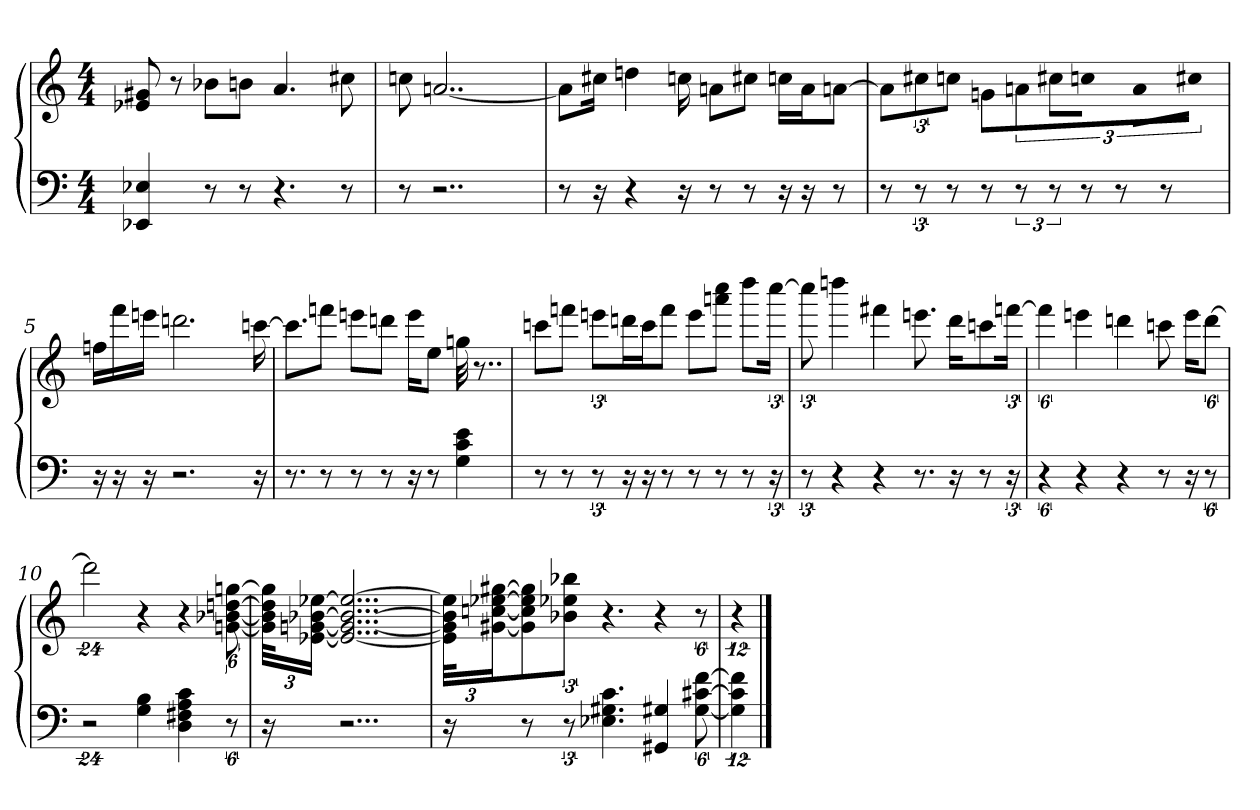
**kern	**kern
*part2	*part1
*staff2	*staff1
*clefF4	*clefG2
*M4/4	*M4/4
=1	=1
4EE-X 4E-X	8e-X 8g#X
.	8r
8r	8b-X\L
8r	8bn\J
4.r	4.a
8r	8cc#X
=2	=2
8r	8ccn
2..r	[2..an
=3	=3
8r	8a\L]
16r	16cc#X\Jk
4r	4ddn
16r	16ccn
8r	8an\L
8r	8cc#X\J
16r	16ccn\LL
16r	16a\J
8r	[8an\J
=4	=4
8r	8a\L]
12r	12cc#X\
8r	8ccn\J
8r	8gn/L
12r	12an/J
12r	12cc#X\L
8r	8ccn\J
8r	8a\L
8r	8cc#X\J
=5	=5
16r	16ffn\LL
16r	16fff\
16r	16eeen\JJ
2.r	2.dddn
16r	[16cccn
=6	=6
8.r	8.ccc\L]
8r	8fffn\J
8r	8eeen\L
8r	8dddn\J
16r	16eee\KL
8r	8ee\J
4G 4c 4e	32ggn
.	8..r
=7	=7
8r	8cccn\L
8r	8fffn\J
12r	12eeen\L
16r	16dddn\k
16r	16ccc\K
8r	8fff\J
8r	8eee\L
8r	8aaan\ 8ccccJ
8r	8dddd\L
24r	[24cccc\Jk
=8	=8
12r	12cccc]
4r	4ddddn
4r	4fff#X
8.r	8.eeen
16r	16ddd\KL
8r	8cccn\
24r	[24fffn\Jk
=9	=9
24%5r	24%5fff]
4r	4eeen
4r	4dddn
8r	8cccn
16r	16eee\KL
48%5r	[48%5ddd\J
=10	=10
48%19r	48%19ddd]
4G 4B	4r
4D 4F#X 4A 4c	4r
48%5r	[48%5gn [48%5b-X [48%5ddn [48%5ggn
=11	=11
16r	48g\] 48b-] 48dd] 48gg]KLL
.	[24e-X\ [24gn [24b-X [24ee-XJJ
2...r	2...e-_ 2...g_ 2...b-_ 2...ee-_
=12	=12
16r	48e-\] 48g] 48b-] 48ee-]KLL
.	[24g#X\ [24ccn [24ee-X [24gg#XJ
8r	8g#\] 8cc] 8ee-] 8gg#]
12r	12b-X\ 12ee-X 12bb-XJ
4.E-X 4.G#X 4.c	4.r
4GG#X 4G#X	4r
[48%5G# [48%5c#X [48%5f	48%5r
=13	=13
48%7G#] 48%7c#] 48%7f]	48%7r
==	==
*-	*-
